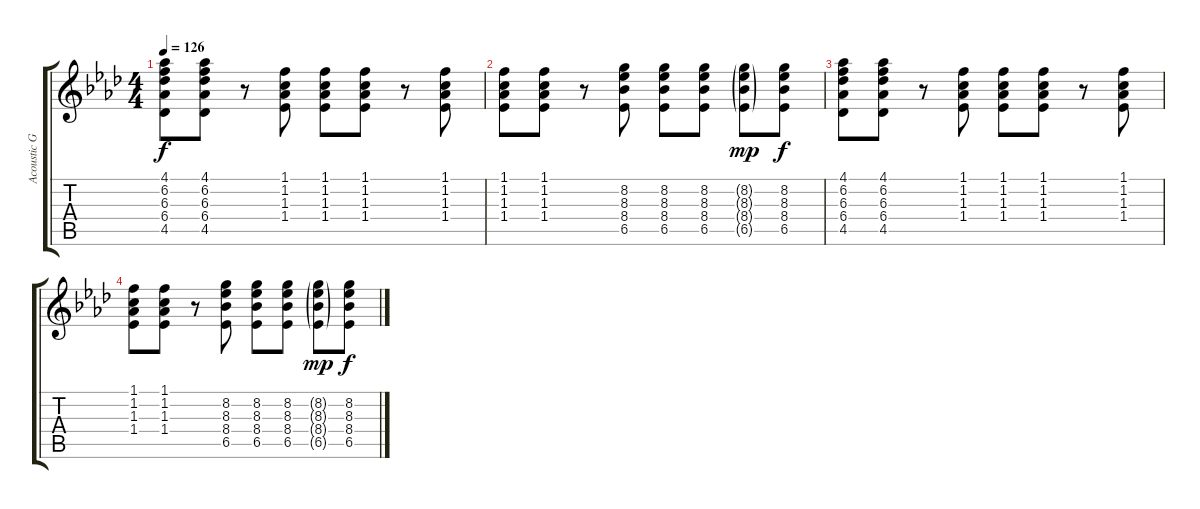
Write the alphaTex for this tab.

\track ("Acoustic Guitar to play alone" "Acoustic G") {mute instrument acousticguitarsteel}
\staff {score tabs}
\tuning (E4 B3 G3 D3 A2 E2) {hide}
\ts (4 4)
\tempo 126
\clef g2
\ks ab
(4.1 6.2 6.3 6.4 4.5).8{dy f} (4.1 6.2 6.3 6.4 4.5).8 r.8 (1.1 1.2 1.3 1.4).8 (1.1 1.2 1.3 1.4).8 (1.1 1.2 1.3 1.4).8 r.8 (1.1 1.2 1.3 1.4).8 |
(1.1 1.2 1.3 1.4).8 (1.1 1.2 1.3 1.4).8 r.8 (8.2 8.3 8.4 6.5).8 (8.2 8.3 8.4 6.5).8 (8.2 8.3 8.4 6.5).8 (8.2{g} 8.3{g} 8.4{g} 6.5{g}).8{dy mp} (8.2 8.3 8.4 6.5).8{dy f} |
(4.1 6.2 6.3 6.4 4.5).8 (4.1 6.2 6.3 6.4 4.5).8 r.8 (1.1 1.2 1.3 1.4).8 (1.1 1.2 1.3 1.4).8 (1.1 1.2 1.3 1.4).8 r.8 (1.1 1.2 1.3 1.4).8 |
(1.1 1.2 1.3 1.4).8 (1.1 1.2 1.3 1.4).8 r.8 (8.2 8.3 8.4 6.5).8 (8.2 8.3 8.4 6.5).8 (8.2 8.3 8.4 6.5).8 (8.2{g} 8.3{g} 8.4{g} 6.5{g}).8{dy mp} (8.2 8.3 8.4 6.5).8{dy f}
